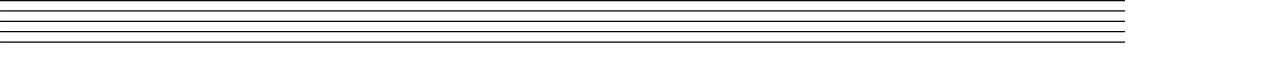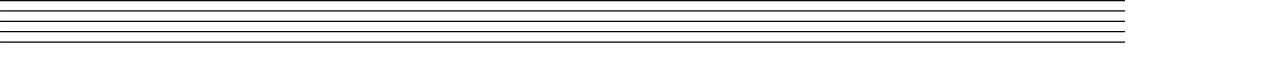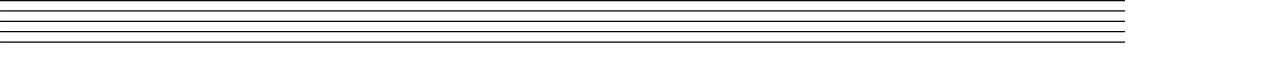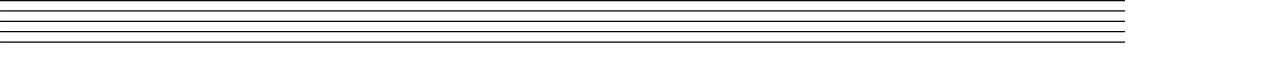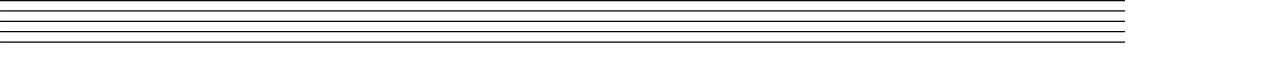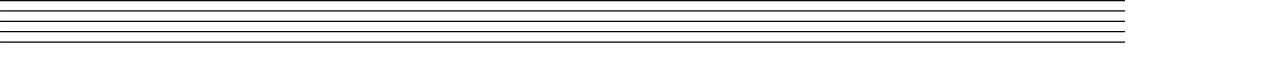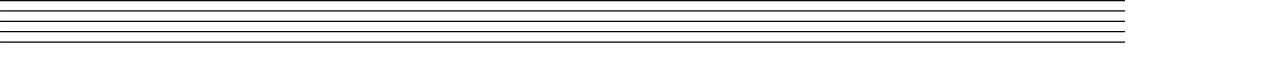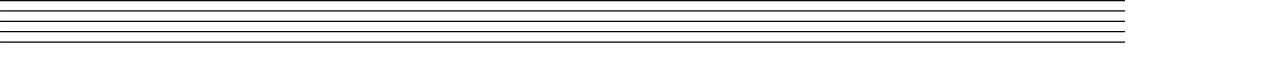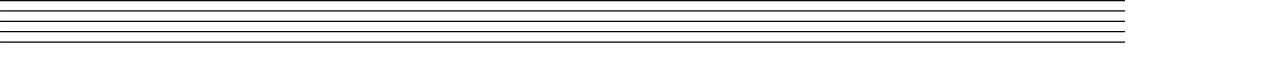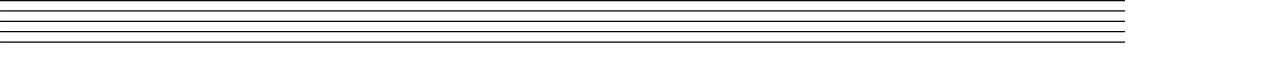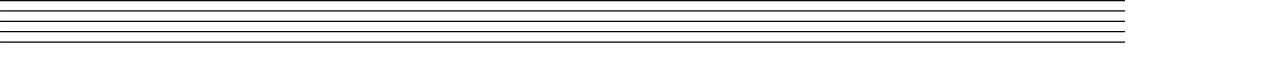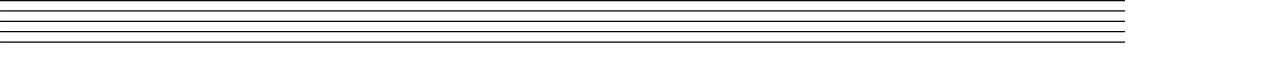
%% Generated by lilypond-book.py
%% Options: [exampleindent=10.16\mm,indent=0\mm,line-width=160\mm]
\include "lilypond-book-preamble.ly"


% ****************************************************************
% Start cut-&-pastable-section
% ****************************************************************



\paper {
  indent = 0\mm
  line-width = 160\mm
  % offset the left padding, also add 1mm as lilypond creates cropped
  % images with a little space on the right
  line-width = #(- line-width (* mm  3.000000) (* mm 1))
}

\layout {
  
}





% ****************************************************************
% ly snippet:
% ****************************************************************
\sourcefilename "creating-blank-staves.ly"
\sourcefileline 0
%% DO NOT EDIT this file manually; it is automatically
%% generated from LSR http://lsr.dsi.unimi.it
%% Make any changes in LSR itself, or in Documentation/snippets/new/ ,
%% and then run scripts/auxiliar/makelsr.py
%%
%% This file is in the public domain.
\version "2.14.2"

\header {
  lsrtags = "specific-notation, editorial-annotations, paper-and-layout, contexts-and-engravers, staff-notation"

%% Translation of GIT committish: 6977ddc9a3b63ea810eaecb864269c7d847ccf98
  texidoces = "
Para crear pentagramas en blanco, genere compases vacíos y después
elimine el grabador de números de compás @code{Bar_number_engraver}
del contexto @code{Score}, y los grabadores de la indicación de compás
@code{Time_signature_engraver}, de la clave @code{Clef_engraver} y de
los compases @code{Bar_engraver} del contexto de @code{Staff}.

"
  doctitlees = "Crear pentagramas en blanco"

  texidoc = "
To create blank staves, generate empty measures then remove the
@code{Bar_number_engraver} from the @code{Score} context, and the
@code{Time_signature_engraver}, @code{Clef_engraver} and
@code{Bar_engraver} from the @code{Staff} context.

"
  doctitle = "Creating blank staves"
} % begin verbatim


#(set-global-staff-size 20)

\score {
  {
    \repeat unfold 12 { s1 \break }
  }
  \layout {
    indent = 0\in
    \context {
      \Staff
      \remove "Time_signature_engraver"
      \remove "Clef_engraver"
      \remove "Bar_engraver"
    }
    \context {
      \Score
      \remove "Bar_number_engraver"
    }
  }
}

\paper {
  #(set-paper-size "letter")
  ragged-last-bottom = ##f
  line-width = 7.5\in
  left-margin = 0.5\in
  bottom-margin = 0.25\in
  top-margin = 0.25\in
}




% ****************************************************************
% end ly snippet
% ****************************************************************
